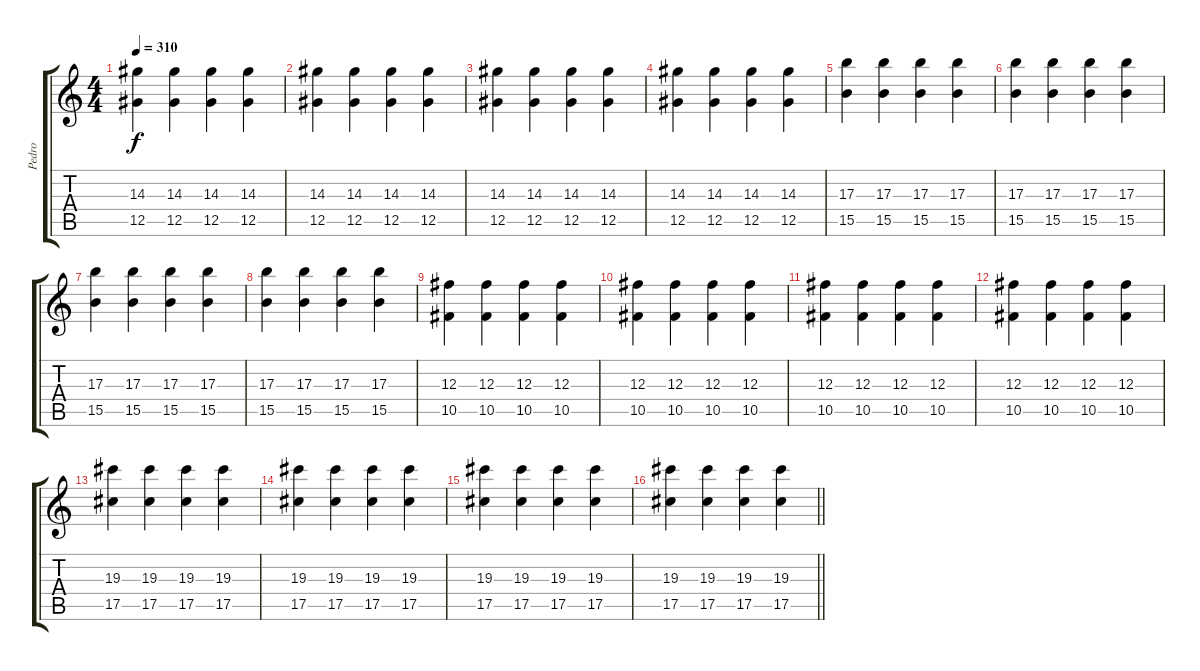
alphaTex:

\track ("Pedro" "Pedro") {instrument overdrivenguitar}
\staff {score tabs}
\tuning (Eb4 Bb3 Gb3 Db3 Ab2 Eb2) {hide}
\ts (4 4)
\tempo 310
\clef g2
\ks c
(14.3 12.5).4{dy f} (14.3 12.5).4 (14.3 12.5).4 (14.3 12.5).4 |
(14.3 12.5).4 (14.3 12.5).4 (14.3 12.5).4 (14.3 12.5).4 |
(14.3 12.5).4 (14.3 12.5).4 (14.3 12.5).4 (14.3 12.5).4 |
(14.3 12.5).4 (14.3 12.5).4 (14.3 12.5).4 (14.3 12.5).4 |
(17.3 15.5).4 (17.3 15.5).4 (17.3 15.5).4 (17.3 15.5).4 |
(17.3 15.5).4 (17.3 15.5).4 (17.3 15.5).4 (17.3 15.5).4 |
(17.3 15.5).4 (17.3 15.5).4 (17.3 15.5).4 (17.3 15.5).4 |
(17.3 15.5).4 (17.3 15.5).4 (17.3 15.5).4 (17.3 15.5).4 |
(12.3 10.5).4 (12.3 10.5).4 (12.3 10.5).4 (12.3 10.5).4 |
(12.3 10.5).4 (12.3 10.5).4 (12.3 10.5).4 (12.3 10.5).4 |
(12.3 10.5).4 (12.3 10.5).4 (12.3 10.5).4 (12.3 10.5).4 |
(12.3 10.5).4 (12.3 10.5).4 (12.3 10.5).4 (12.3 10.5).4 |
(19.3 17.5).4 (19.3 17.5).4 (19.3 17.5).4 (19.3 17.5).4 |
(19.3 17.5).4 (19.3 17.5).4 (19.3 17.5).4 (19.3 17.5).4 |
(19.3 17.5).4 (19.3 17.5).4 (19.3 17.5).4 (19.3 17.5).4 |
\barLineRight lightlight
(19.3 17.5).4 (19.3 17.5).4 (19.3 17.5).4 (19.3 17.5).4
